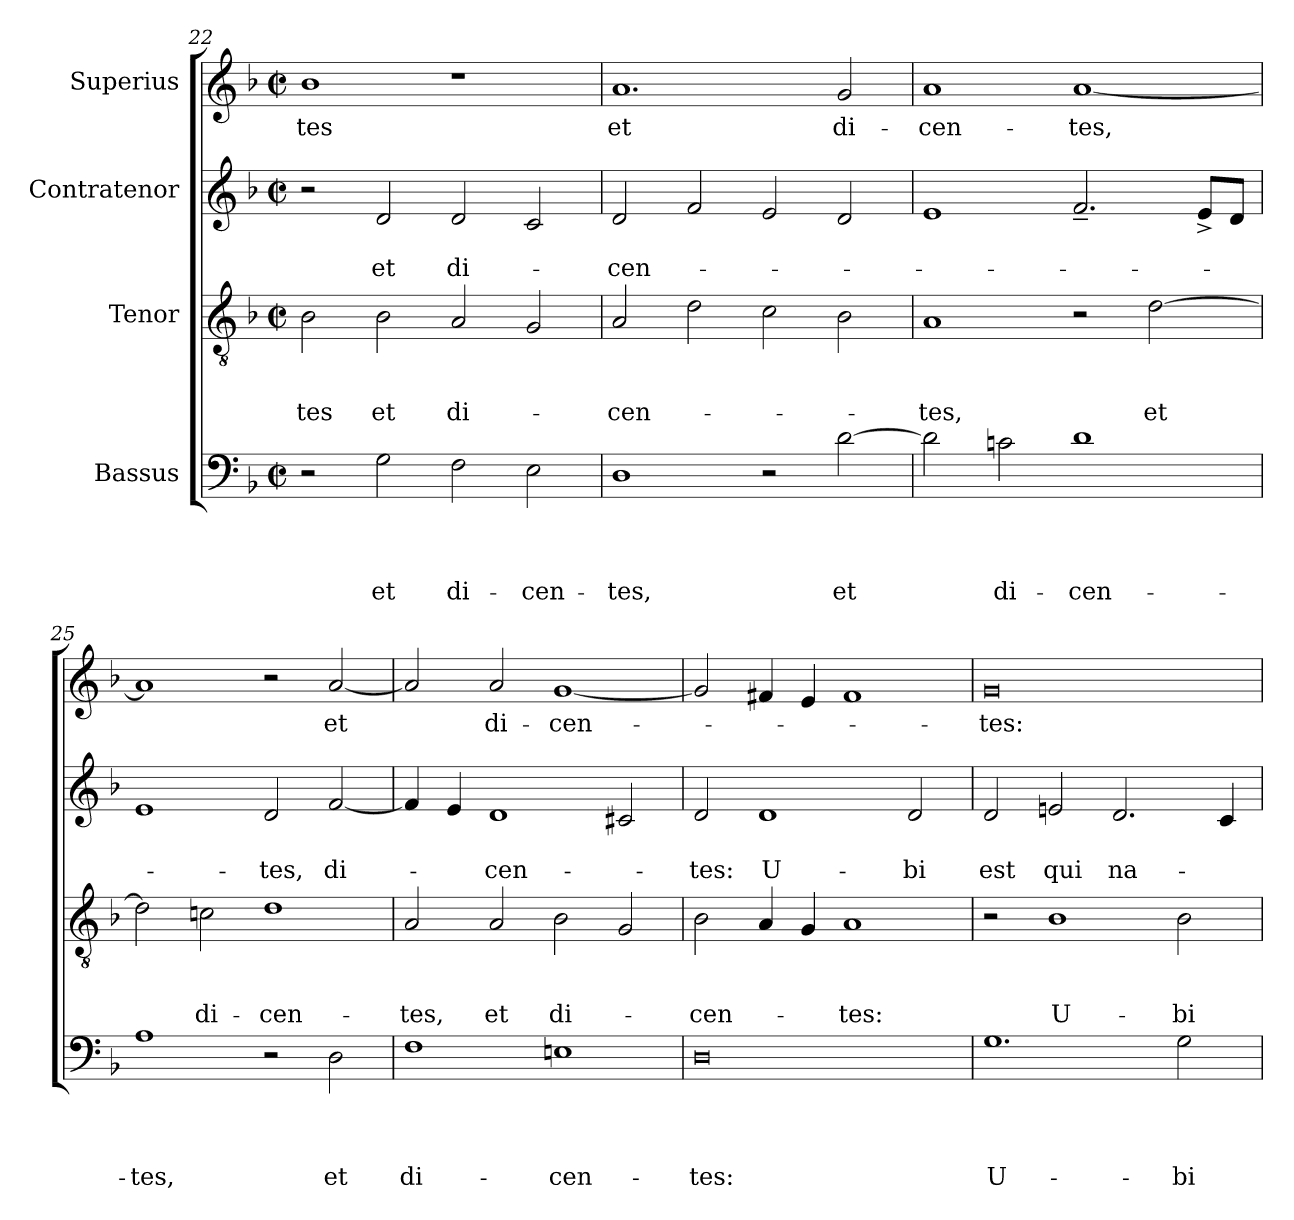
**kern	**text	**text	**text	**text	**kern	**text	**text	**text	**kern	**text	**text	**kern	**text
*part4	*part4	*part4	*part4	*part4	*part3	*part3	*part3	*part3	*part2	*part2	*part2	*part1	*part1
*staff4	*staff4	*staff4	*staff4	*staff4	*staff3	*staff3	*staff3	*staff3	*staff2	*staff2	*staff2	*staff1	*staff1
*I"Bassus	*	*	*	*	*I"Tenor	*	*	*	*I"Contratenor	*	*	*I"Superius	*
*clefF4	*	*	*	*	*clefGv2	*	*	*	*clefG2	*	*	*clefG2	*
*k[b-]	*	*	*	*	*k[b-]	*	*	*	*k[b-]	*	*	*k[b-]	*
*F:	*	*	*	*	*F:	*	*	*	*F:	*	*	*F:	*
*M2/2	*	*	*	*	*M2/2	*	*	*	*M2/2	*	*	*M2/2	*
*met(c|)	*	*	*	*	*met(c|)	*	*	*	*met(c|)	*	*	*met(c|)	*
=22	=22	=22	=22	=22	=22	=22	=22	=22	=22	=22	=22	=22	=22
!	!	!	!	!	!	!	!	!LO:LY:b	!	!	!	!	!LO:LY:b
2r	.	.	.	.	2B-\	.	.	-tes	2r	.	.	1b-	-tes
!	!	!	!	!LO:LY:b	!	!	!	!LO:LY:b	!	!	!LO:LY:b	!	!
2G\	.	.	.	et	2B-\	.	.	et	2d/	.	et	.	.
!	!	!	!	!LO:LY:b	!	!	!	!LO:LY:b	!	!	!LO:LY:b	!	!
2F\	.	.	.	di-	2A/	.	.	di-	2d/	.	di-	1r	.
!	!	!	!	!LO:LY:b	!	!	!	!	!	!	!	!	!
2E\	.	.	.	-cen-	2G/	.	.	.	2c/	.	.	.	.
!!LO:LB:g=z
=23	=23	=23	=23	=23	=23	=23	=23	=23	=23	=23	=23	=23	=23
!	!	!	!	!LO:LY:b	!	!	!	!LO:LY:b	!	!	!LO:LY:b	!	!LO:LY:b
1D	.	.	.	-tes,	2A/	.	.	-cen-	2d/	.	-cen-	1.a	et
.	.	.	.	.	2d\	.	.	.	2f/	.	.	.	.
2r	.	.	.	.	2c\	.	.	.	2e/	.	.	.	.
!	!	!	!	!LO:LY:b	!	!	!	!	!	!	!	!	!LO:LY:b
[>2d\	.	.	.	et	2B-\	.	.	.	2d/	.	.	2g/	di-
=24	=24	=24	=24	=24	=24	=24	=24	=24	=24	=24	=24	=24	=24
!	!	!	!	!	!	!	!	!LO:LY:b	!	!	!	!	!LO:LY:b
2d\]	.	.	.	.	1A	.	.	-tes,	1e	.	.	1a	-cen-
!	!	!	!	!LO:LY:b	!	!	!	!	!	!	!	!	!
2cn\	.	.	.	di-	.	.	.	.	.	.	.	.	.
!	!	!	!	!LO:LY:b	!	!	!	!	!	!	!	!	!LO:LY:b
1d	.	.	.	-cen-	2r	.	.	.	2.f~</	.	.	[<1a	-tes,
!	!	!	!	!	!	!	!	!LO:LY:b	!	!	!	!	!
.	.	.	.	.	[>2d\	.	.	et	.	.	.	.	.
.	.	.	.	.	.	.	.	.	8e^</L	.	.	.	.
.	.	.	.	.	.	.	.	.	8d/J	.	.	.	.
=25	=25	=25	=25	=25	=25	=25	=25	=25	=25	=25	=25	=25	=25
!	!	!	!	!LO:LY:b	!	!	!	!	!	!	!	!	!
1A	.	.	.	-tes,	2d\]	.	.	.	1e	.	.	1a]	.
!	!	!	!	!	!	!	!	!LO:LY:b	!	!	!	!	!
.	.	.	.	.	2cn\	.	.	di-	.	.	.	.	.
!	!	!	!	!	!	!	!	!LO:LY:b	!	!	!LO:LY:b	!	!
2r	.	.	.	.	1d	.	.	-cen-	2d/	.	-tes,	2r	.
!	!	!	!	!LO:LY:b	!	!	!	!	!	!	!LO:LY:b	!	!LO:LY:b
2D\	.	.	.	et	.	.	.	.	[<2f/	.	di-	[<2a/	et
=26	=26	=26	=26	=26	=26	=26	=26	=26	=26	=26	=26	=26	=26
!	!	!	!	!LO:LY:b	!	!	!	!LO:LY:b	!	!	!	!	!
1F	.	.	.	di-	2A/	.	.	-tes,	4f/]	.	.	2a/]	.
.	.	.	.	.	.	.	.	.	4e/	.	.	.	.
!	!	!	!	!	!	!	!	!LO:LY:b	!	!	!LO:LY:b	!	!LO:LY:b
.	.	.	.	.	2A/	.	.	et	1d	.	-cen-	2a/	di-
!	!	!	!	!LO:LY:b	!	!	!	!LO:LY:b	!	!	!	!	!LO:LY:b
1En	.	.	.	-cen-	2B-\	.	.	di-	.	.	.	[<1g	-cen-
.	.	.	.	.	2G/	.	.	.	2c#X/	.	.	.	.
=27	=27	=27	=27	=27	=27	=27	=27	=27	=27	=27	=27	=27	=27
!	!	!	!	!LO:LY:b	!	!	!	!LO:LY:b	!	!	!LO:LY:b	!	!
0D	.	.	.	-tes:	2B-\	.	.	-cen-	2d/	.	-tes:	2g/]	.
!	!	!	!	!	!	!	!	!	!	!	!LO:LY:b	!	!
.	.	.	.	.	4A/	.	.	.	1d	.	U-	4f#X/	.
.	.	.	.	.	4G/	.	.	.	.	.	.	4e/	.
!	!	!	!	!	!	!	!	!LO:LY:b	!	!	!	!	!
.	.	.	.	.	1A	.	.	-tes:	.	.	.	1f#	.
!	!	!	!	!	!	!	!	!	!	!	!LO:LY:b	!	!
.	.	.	.	.	.	.	.	.	2d/	.	-bi	.	.
!!LO:PB:g=z
=28	=28	=28	=28	=28	=28	=28	=28	=28	=28	=28	=28	=28	=28
!	!	!	!	!LO:LY:b	!	!	!	!	!	!	!LO:LY:b	!	!LO:LY:b
1.G	.	.	.	U-	2r	.	.	.	2d/	.	est	0g	-tes:
!	!	!	!	!	!	!	!	!LO:LY:b	!	!	!LO:LY:b	!	!
.	.	.	.	.	1B-	.	.	U-	2en/	.	qui	.	.
!	!	!	!	!	!	!	!	!	!	!	!LO:LY:b	!	!
.	.	.	.	.	.	.	.	.	2.d/	.	na-	.	.
!	!	!	!	!LO:LY:b	!	!	!	!LO:LY:b	!	!	!	!	!
2G\	.	.	.	-bi	2B-\	.	.	-bi	.	.	.	.	.
.	.	.	.	.	.	.	.	.	4c/	.	.	.	.
=	=	=	=	=	=	=	=	=	=	=	=	=	=
*-	*-	*-	*-	*-	*-	*-	*-	*-	*-	*-	*-	*-	*-
